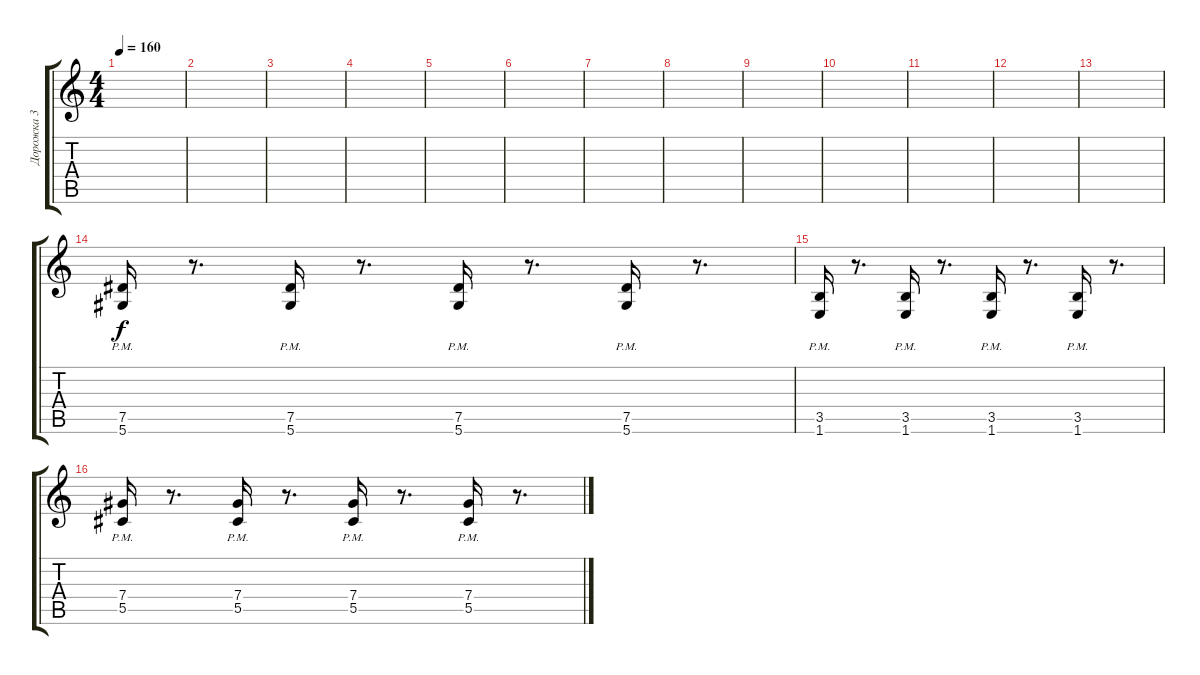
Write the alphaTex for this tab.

\track ("Дорожка 3" "Дорожка 3") {instrument electricguitarclean}
\staff {score tabs}
\tuning (Eb4 Bb3 Gb3 Db3 Ab2 Eb2) {hide}
\ts (4 4)
\tempo 160
\clef g2
\ks c
|
|
|
|
|
|
|
|
|
|
|
|
|
(7.5{pm} 5.6{pm}).16 r.8{d} (7.5{pm} 5.6{pm}).16 r.8{d} (7.5{pm} 5.6{pm}).16 r.8{d} (7.5{pm} 5.6{pm}).16 r.8{d} |
(3.5{pm} 1.6{pm}).16 r.8{d} (3.5{pm} 1.6{pm}).16 r.8{d} (3.5{pm} 1.6{pm}).16 r.8{d} (3.5{pm} 1.6{pm}).16 r.8{d} |
(7.4 5.5{pm}).16 r.8{d} (7.4 5.5{pm}).16 r.8{d} (7.4 5.5{pm}).16 r.8{d} (7.4 5.5{pm}).16 r.8{d}
